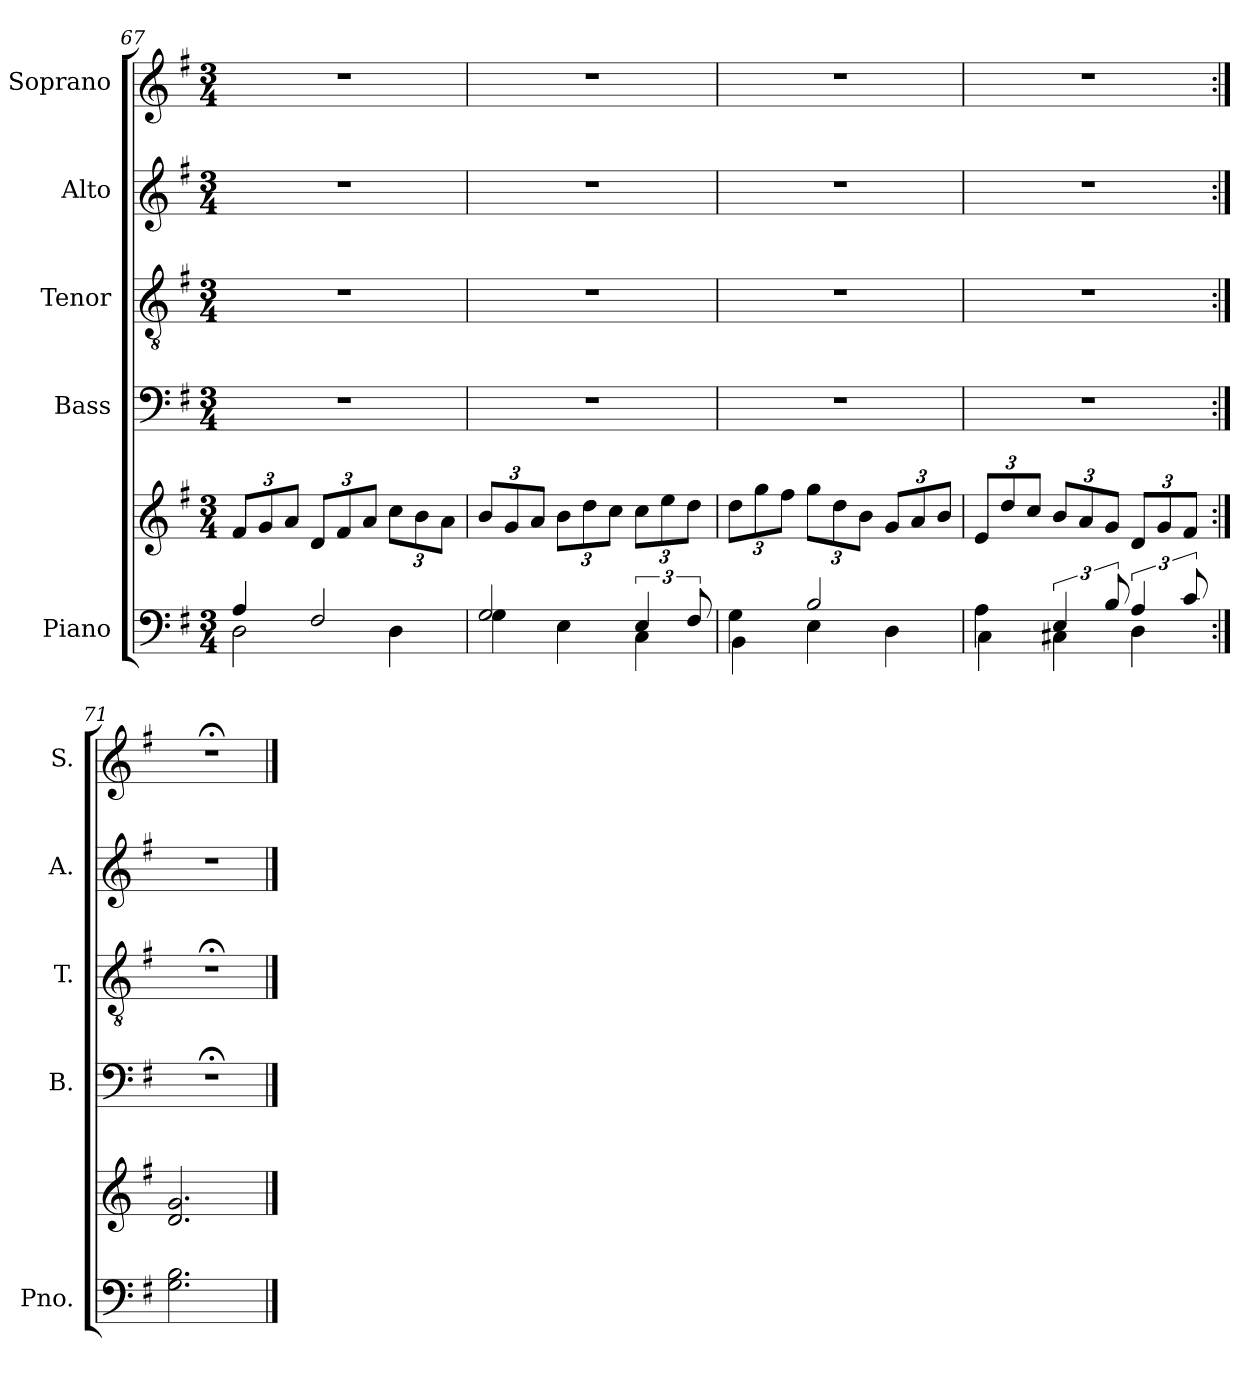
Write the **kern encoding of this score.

**kern	**kern	**kern	**kern	**kern	**kern
*part5	*part5	*part4	*part3	*part2	*part1
*staff6	*staff5	*staff4	*staff3	*staff2	*staff1
*I"Piano	*	*I"Bass	*I"Tenor	*I"Alto	*I"Soprano
*I'Pno.	*	*I'B.	*I'T.	*I'A.	*I'S.
!!LO:LB:g=z
*clefF4	*clefG2	*clefF4	*clefGv2	*clefG2	*clefG2
*k[f#]	*k[f#]	*k[f#]	*k[f#]	*k[f#]	*k[f#]
*G:	*G:	*G:	*G:	*G:	*G:
*M3/4	*M3/4	*M3/4	*M3/4	*M3/4	*M3/4
=67	=67	=67	=67	=67	=67
*^	*	*	*	*	*
*	*	*Xbrackettup	*	*	*	*
4A/	2D\	12f#/L	2.r	2.r	2.r	2.r
.	.	12g/	.	.	.	.
.	.	12a/J	.	.	.	.
2F#/	.	12d/L	.	.	.	.
.	.	12f#/	.	.	.	.
.	.	12a/J	.	.	.	.
.	4D\	12cc\L	.	.	.	.
.	.	12b\	.	.	.	.
.	.	12a\J	.	.	.	.
=68	=68	=68	=68	=68	=68	=68
2G/	4G\	12b/L	2.r	2.r	2.r	2.r
.	.	12g/	.	.	.	.
.	.	12a/J	.	.	.	.
.	4E\	12b\L	.	.	.	.
.	.	12dd\	.	.	.	.
.	.	12cc\J	.	.	.	.
6E/	4C\	12cc\L	.	.	.	.
.	.	12ee\	.	.	.	.
12F#/	.	12dd\J	.	.	.	.
=69	=69	=69	=69	=69	=69	=69
4G\	4BB\	12dd\L	2.r	2.r	2.r	2.r
.	.	12gg\	.	.	.	.
.	.	12ff#\J	.	.	.	.
2B/	4E\	12gg\L	.	.	.	.
.	.	12dd\	.	.	.	.
.	.	12b\J	.	.	.	.
.	4D\	12g/L	.	.	.	.
.	.	12a/	.	.	.	.
.	.	12b/J	.	.	.	.
=70	=70	=70	=70	=70	=70	=70
4A\	4C\	12e/L	2.r	2.r	2.r	2.r
.	.	12dd/	.	.	.	.
.	.	12cc/J	.	.	.	.
6E/	4C#X\	12b/L	.	.	.	.
.	.	12a/	.	.	.	.
12B/	.	12g/J	.	.	.	.
6A/	4D\	12d/L	.	.	.	.
.	.	12g/	.	.	.	.
12c/	.	12f#/J	.	.	.	.
*v	*v	*	*	*	*	*
=71:|!	=71:|!	=71:|!	=71:|!	=71:|!	=71:|!
2.G\ 2.B\	2.d/ 2.g/	2.r;<	2.r;<	2.r	2.r;<
==	==	==	==	==	==
*-	*-	*-	*-	*-	*-
